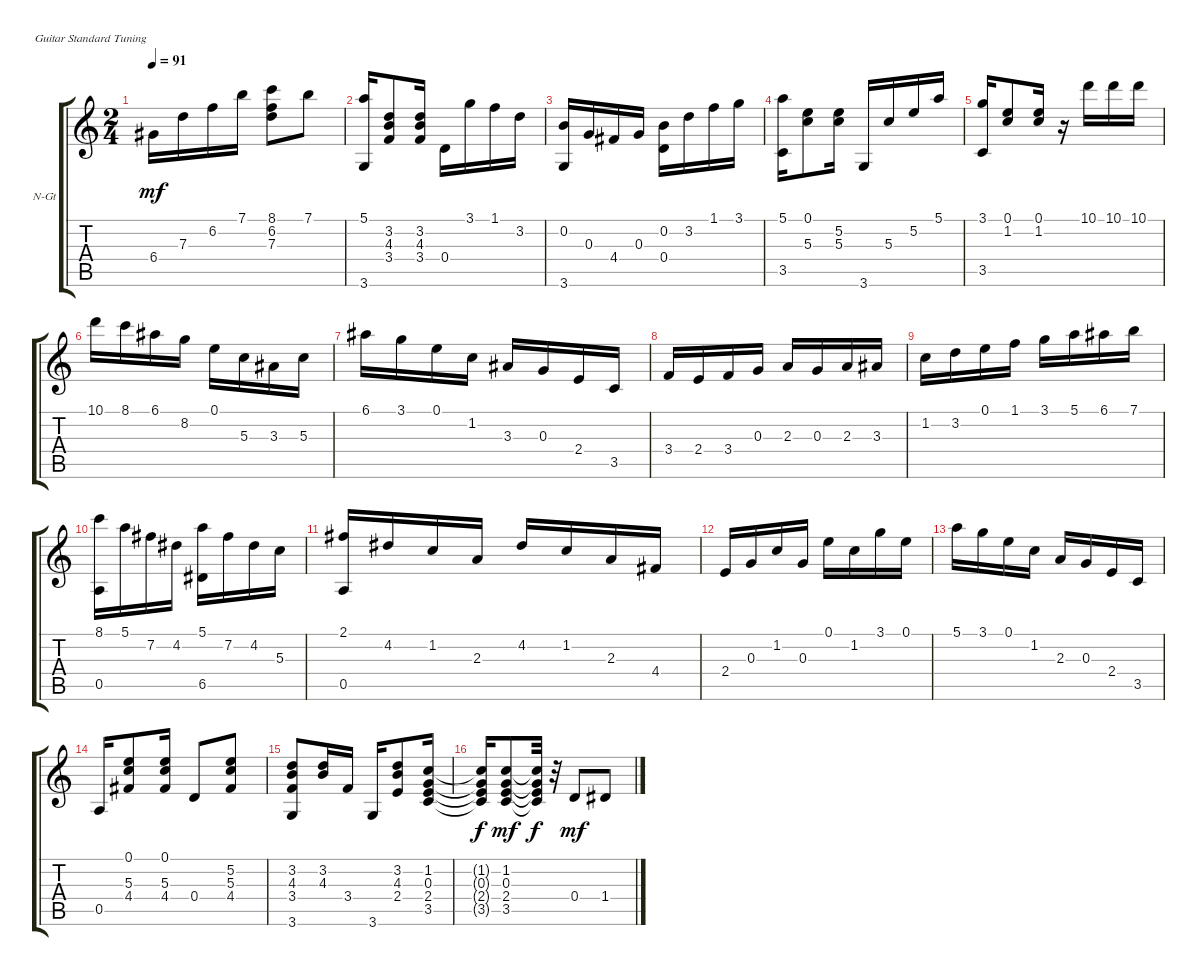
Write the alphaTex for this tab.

\bracketExtendMode groupsimilarinstruments
\firstSystemTrackNameOrientation horizontal
\otherSystemsTrackNameOrientation horizontal
\track ("Dilermando Reis" "N-Gt") {instrument acousticguitarnylon}
\staff {score tabs}
\tuning (E4 B3 G3 D3 A2 E2)
\ts (2 4)
\tempo 91
\clef g2
\ks c
6.4.16{dy mf} 7.3.16 6.2.16 7.1.16 (8.1 6.2 7.3).8 7.1.8 |
(5.1 3.6).16 (3.2 4.3 3.4).8 (3.2 4.3 3.4).16 0.4.16 3.1.16 1.1.16 3.2.16 |
(0.2 3.6).16 0.3.16 4.4.16 0.3.16 (0.2 0.4).16 3.2.16 1.1.16 3.1.16 |
(5.1 3.5).16 (0.1 5.3).8 (5.2 5.3).16 3.6.16 5.3.16 5.2.16 5.1.16 |
(3.1 3.5).16 (0.1 1.2).8 (0.1 1.2).16 r.16 10.1.16 10.1.16 10.1.16 |
10.1.16 8.1.16 6.1.16 8.2.16 0.1.16 5.3.16 3.3.16 5.3.16 |
6.1.16 3.1.16 0.1.16 1.2.16 3.3.16 0.3.16 2.4.16 3.5.16 |
3.4.16 2.4.16 3.4.16 0.3.16 2.3.16 0.3.16 2.3.16 3.3.16 |
1.2.16 3.2.16 0.1.16 1.1.16 3.1.16 5.1.16 6.1.16 7.1.16 |
(8.1 0.5).16 5.1.16 7.2.16 4.2.16 (5.1 6.5).16 7.2.16 4.2.16 5.3.16 |
(2.1 0.5).16 4.2.16 1.2.16 2.3.16 4.2.16 1.2.16 2.3.16 4.4.16 |
2.4.16 0.3.16 1.2.16 0.3.16 0.1.16 1.2.16 3.1.16 0.1.16 |
5.1.16 3.1.16 0.1.16 1.2.16 2.3.16 0.3.16 2.4.16 3.5.16 |
0.5.16 (0.1 5.3 4.4).8 (0.1 5.3 4.4).16 0.4.8 (5.2 5.3 4.4).8 |
(3.2 4.3 3.4 3.6).8 (3.2 4.3).16 3.4.16 3.6.16 (3.2 4.3 2.4).8 (1.2 0.3 2.4 3.5).16 |
(1.2{t} 0.3{t} 2.4{t} 3.5{t}).16{dy f} (1.2 0.3 2.4 3.5).8{dy mf} (1.2{t} 0.3{t} 2.4{t} 3.5{t}).32{dy f} r.32 0.4.8{dy mf} 1.4.8
